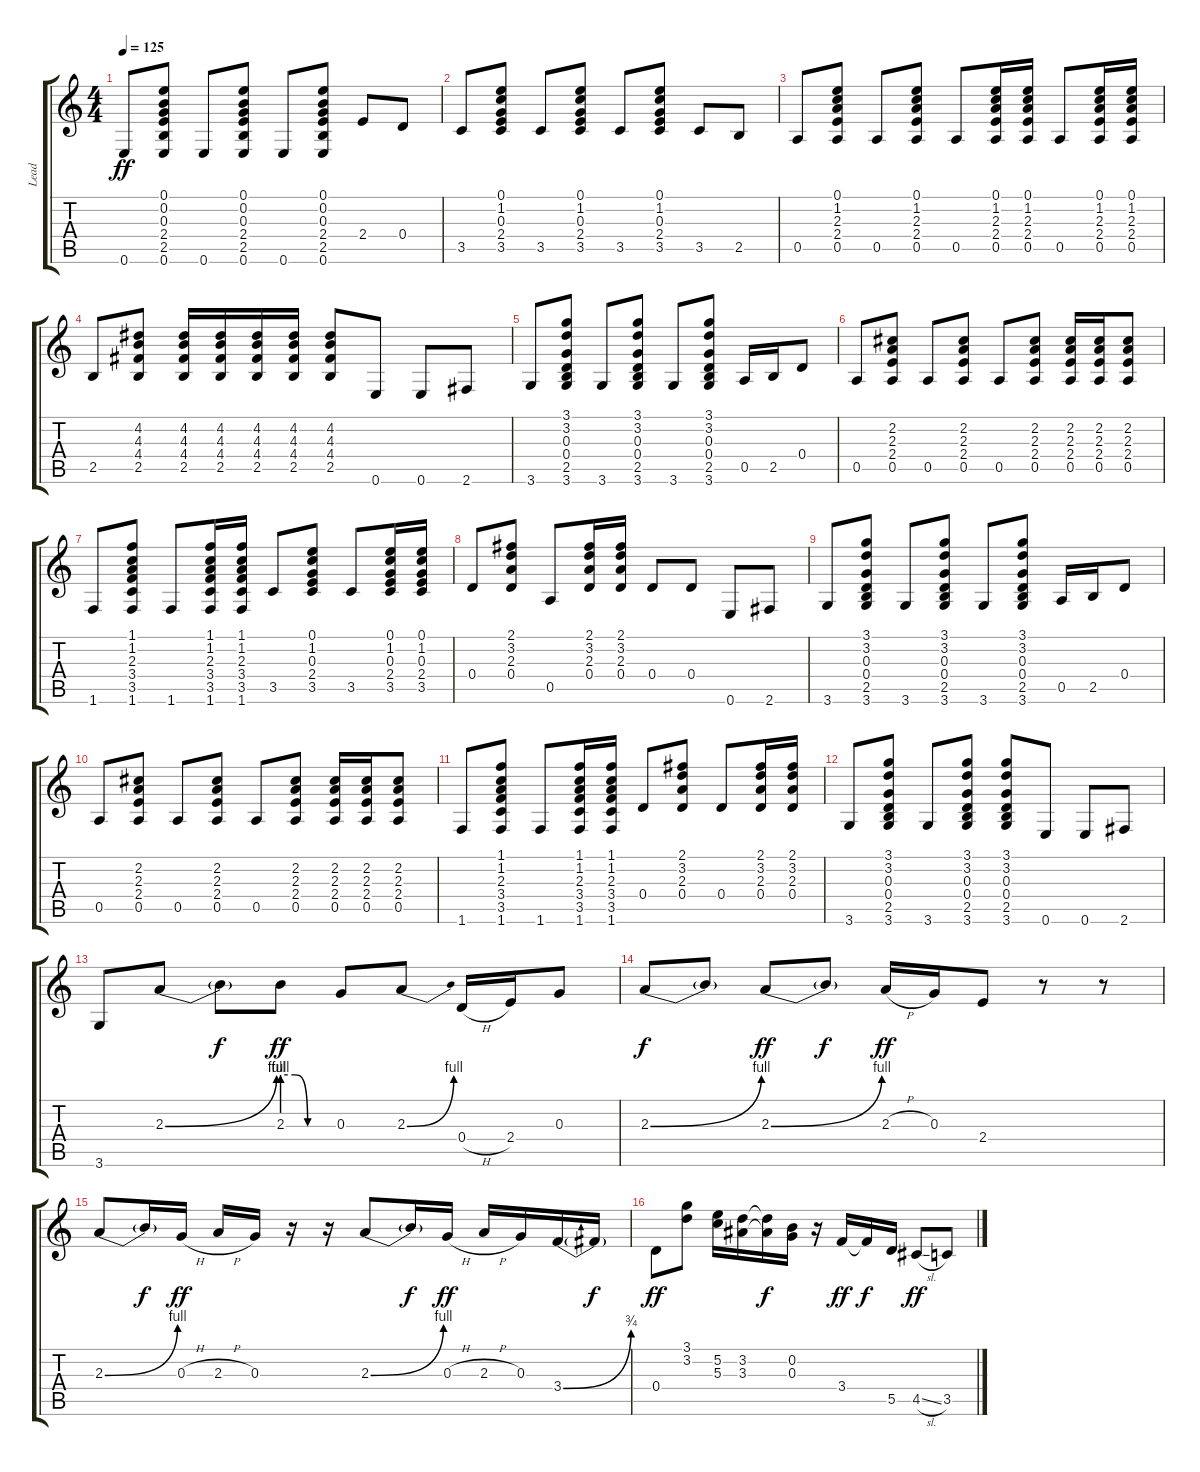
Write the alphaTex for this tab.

\track ("Lead" "Lead") {instrument acousticguitarsteel}
\staff {score tabs}
\tuning (E4 B3 G3 D3 A2 E2) {hide}
\ts (4 4)
\tempo 125
\clef g2
\ks c
0.6.8{dy ff} (0.1 0.2 0.3 2.4 2.5 0.6).8 0.6.8 (0.1 0.2 0.3 2.4 2.5 0.6).8 0.6.8 (0.1 0.2 0.3 2.4 2.5 0.6).8 2.4.8 0.4.8 |
3.5.8 (0.1 1.2 0.3 2.4 3.5).8 3.5.8 (0.1 1.2 0.3 2.4 3.5).8 3.5.8 (0.1 1.2 0.3 2.4 3.5).8 3.5.8 2.5.8 |
0.5.8 (0.1 1.2 2.3 2.4 0.5).8 0.5.8 (0.1 1.2 2.3 2.4 0.5).8 0.5.8 (0.1 1.2 2.3 2.4 0.5).16 (0.1 1.2 2.3 2.4 0.5).16 0.5.8 (0.1 1.2 2.3 2.4 0.5).16 (0.1 1.2 2.3 2.4 0.5).16 |
2.5.8 (4.2 4.3 4.4 2.5).8 (4.2 4.3 4.4 2.5).16 (4.2 4.3 4.4 2.5).16 (4.2 4.3 4.4 2.5).16 (4.2 4.3 4.4 2.5).16 (4.2 4.3 4.4 2.5).8 0.6.8 0.6.8 2.6.8 |
3.6.8 (3.1 3.2 0.3 0.4 2.5 3.6).8 3.6.8 (3.1 3.2 0.3 0.4 2.5 3.6).8 3.6.8 (3.1 3.2 0.3 0.4 2.5 3.6).8 0.5.16 2.5.16 0.4.8 |
0.5.8 (2.2 2.3 2.4 0.5).8 0.5.8 (2.2 2.3 2.4 0.5).8 0.5.8 (2.2 2.3 2.4 0.5).8 (2.2 2.3 2.4 0.5).16 (2.2 2.3 2.4 0.5).16 (2.2 2.3 2.4 0.5).8 |
1.6.8 (1.1 1.2 2.3 3.4 3.5 1.6).8 1.6.8 (1.1 1.2 2.3 3.4 3.5 1.6).16 (1.1 1.2 2.3 3.4 3.5 1.6).16 3.5.8 (0.1 1.2 0.3 2.4 3.5).8 3.5.8 (0.1 1.2 0.3 2.4 3.5).16 (0.1 1.2 0.3 2.4 3.5).16 |
0.4.8 (2.1 3.2 2.3 0.4).8 0.5.8 (2.1 3.2 2.3 0.4).16 (2.1 3.2 2.3 0.4).16 0.4.8 0.4.8 0.6.8 2.6.8 |
3.6.8 (3.1 3.2 0.3 0.4 2.5 3.6).8 3.6.8 (3.1 3.2 0.3 0.4 2.5 3.6).8 3.6.8 (3.1 3.2 0.3 0.4 2.5 3.6).8 0.5.16 2.5.16 0.4.8 |
0.5.8 (2.2 2.3 2.4 0.5).8 0.5.8 (2.2 2.3 2.4 0.5).8 0.5.8 (2.2 2.3 2.4 0.5).8 (2.2 2.3 2.4 0.5).16 (2.2 2.3 2.4 0.5).16 (2.2 2.3 2.4 0.5).8 |
1.6.8 (1.1 1.2 2.3 3.4 3.5 1.6).8 1.6.8 (1.1 1.2 2.3 3.4 3.5 1.6).16 (1.1 1.2 2.3 3.4 3.5 1.6).16 0.4.8 (2.1 3.2 2.3 0.4).8 0.4.8 (2.1 3.2 2.3 0.4).16 (2.1 3.2 2.3 0.4).16 |
3.6.8 (3.1 3.2 0.3 0.4 2.5 3.6).8 3.6.8 (3.1 3.2 0.3 0.4 2.5 3.6).8 (3.1 3.2 0.3 0.4 2.5 3.6).8 0.6.8 0.6.8 2.6.8 |
3.6.8 2.3{be (bend 0 0 60 4)}.8 2.3{t}.8{dy f} 2.3{be (custom 0 4 15 4 30 0 60 0)}.8{dy ff} 0.3.8 2.3{be (bend 0 0 60 4)}.8 0.4{h}.16 2.4.16 0.3.8 |
2.3{be (bend 0 0 60 4)}.8{dy f} 2.3{t}.8 2.3{be (bend 0 0 60 4)}.8{dy ff} 2.3{t}.8{dy f} 2.3{h}.16{dy ff} 0.3.16 2.4.8 r.8 r.8 |
2.3{be (bend 0 0 60 4)}.8 2.3{t}.16{dy f} 0.3{h}.16{dy ff} 2.3{h}.16 0.3.16 r.16 r.16 2.3{be (bend 0 0 60 4)}.8 2.3{t}.16{dy f} 0.3{h}.16{dy ff} 2.3{h}.16 0.3.16 3.4{be (bend 0 0 60 3)}.16 3.4{t}.16{dy f} |
0.4.8{dy ff} (3.1 3.2).8 (5.2 5.3).16 (3.2 3.3).16 (3.2{t} 3.3{t}).16{dy f} (0.2 0.3).16 r.16 3.4.16{dy ff} 3.4{t}.16{dy f} 5.5.16 4.5{sl}.8{dy ff} 3.5.8
